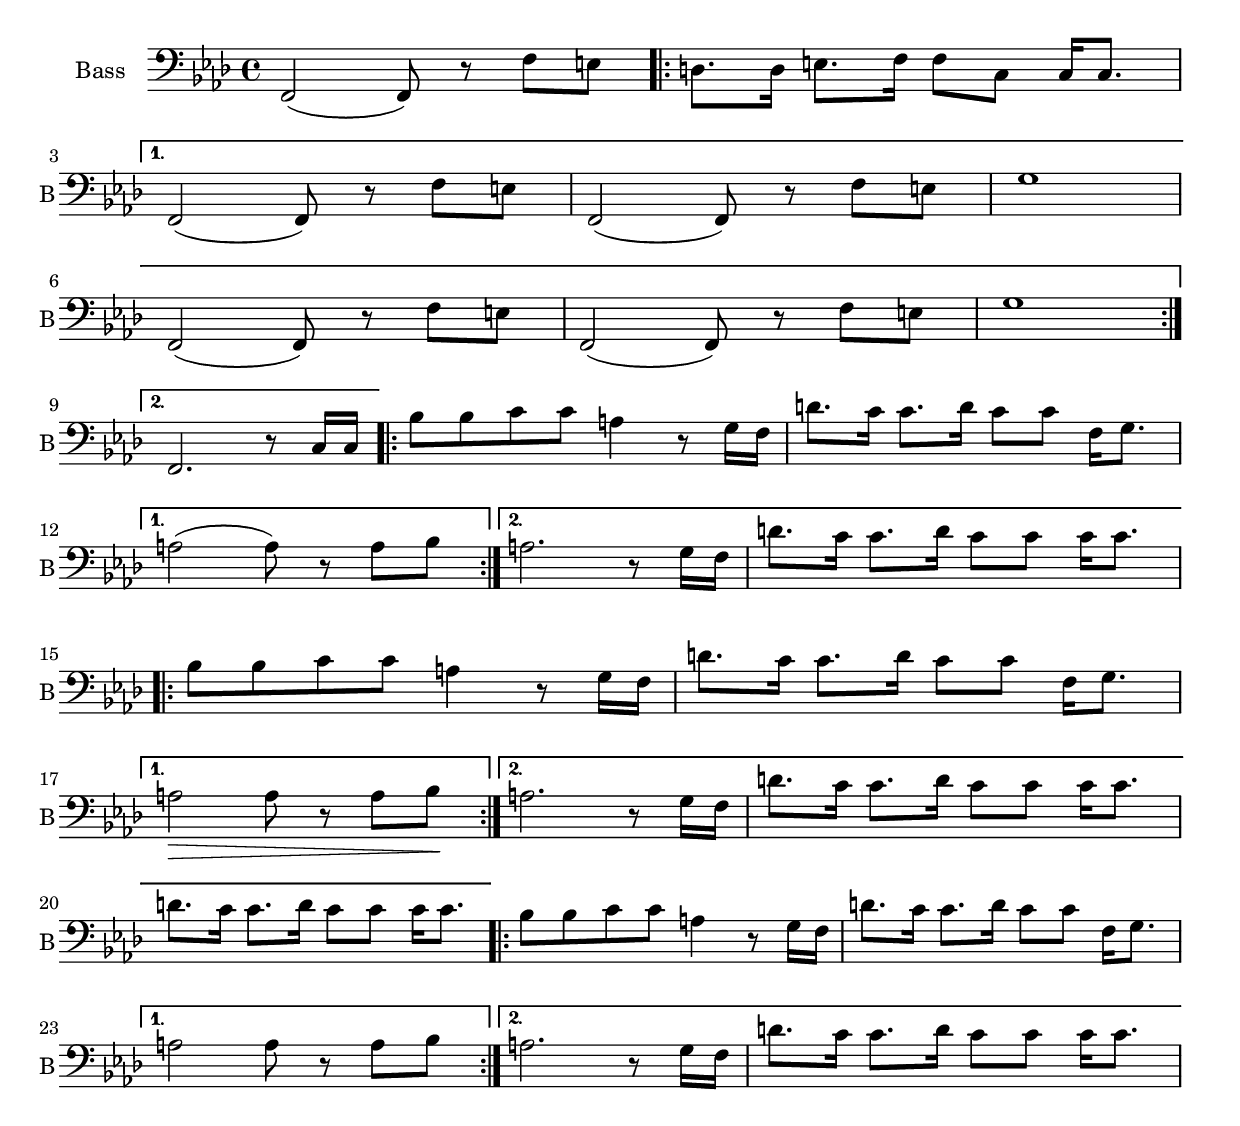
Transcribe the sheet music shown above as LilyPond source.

\version "1.7.16"

\header {
texidoc ="Broken volta spanners behave correctly at left edge in all cases."

}

%{


I recently discovered that although the following patch seemed to fix
the original complaint that it causes other problems (the following
tests were done in 1.3.116.

I have attached a file which has several break-volta interactions.

With the test file and unmodified 1.3.116 I see the following:

Bar 3 - 1st volta spanner centered on first note - prefer it to start
	closer to key signature (can live with this)
Bar 6 - 1st volta continuation - perfect
Bar 9 - 2nd volta spanner starts on left edge of key signature - prefer
	it to start right of key signature
Bar 12 	1st volta starts between first two slurred notes in measure -
	this is not acceptable
Bar 17	like above with hairpin.
Bar 23	like above (I had expected this to be OK)
Bar 20	2nd volta continuation perfect

With the test file and 1.3.116 modified as below I see the following:

Bar 3	Perfect
Bar 6	1st volta continuation starts with staff - oops
Bar 9  	2nd volta starts on papers left margin - OOPS!
Bar 12	Perfect
Bar 17 	Perfect
Bar 20	2nd volta continuation starts with staff - oops
Bar 23	Perfect

%}

voiceB = \notes {
    \clef bass
     \property Staff.instrument = "Bass"
     \property Staff.instr = "B"
     \key f \minor 
     \time 4/4  
    f,2 (   ) f,8    r8   f8    e8    
    \repeat  volta 2
    {
         d8.    d16    e8.    f16    f8    c8    c16    c8.    \break
    }
    \alternative
    {
        { 	
	    f,2 (   ) f,8    r8   f8    e8 
	    f,2 (   ) f,8    r8   f8    e8 
	    g1 \break   
	    f,2 (   ) f,8    r8   f8    e8 
	    f,2 (   ) f,8    r8   f8    e8 
	    g1 \break   
	}
        {   
	    f,2.    r8   c16    c16      | 
	}
    }
}
voiceC = \notes {
    \repeat volta 2
    {
     bes8    bes8    c'8    c'8    a4    r8   g16    f16      |
     d'8.    c'16    c'8.    d'16    c'8    c'8    f16    g8.    |
     \break
    }
    \alternative
    {
        {	a2 (   ) a8    r8   a8    bes8    }
        {	a2.    r8   g16    f16      |
     	d'8.   c'16   c'8.   d'16   c'8   c'8   c'16    c'8.    |
        }
    }
}
voiceD = \notes {
    \repeat volta 2
    {
     bes8    bes8    c'8    c'8    a4    r8   g16    f16      |
     d'8.    c'16    c'8.    d'16    c'8    c'8    f16    g8.    |
     \break
    }
    \alternative
    {
        {	a2 \> a8    r8   a8  \!  bes8    
	}
        {	a2.    r8   g16    f16      |
      	    d'8.   c'16   c'8.   d'16   c'8   c'8   c'16    c'8.    | \break
      	    d'8.   c'16   c'8.   d'16   c'8   c'8   c'16    c'8.    |
        }
    }
}
voiceE = \notes {
    \repeat volta 2
    {
     bes8    bes8    c'8    c'8    a4    r8   g16    f16      |
     d'8.    c'16    c'8.    d'16    c'8    c'8    f16    g8.    | \break
    }
    \alternative
    {
        {	
	    a2  a8    r8   a8    bes8    

	}
        {	
	    a2.    r8   g16    f16      |
      	    d'8.   c'16   c'8.   d'16   c'8   c'8   c'16    c'8.    | 
        }
    }
}
\score{
        \notes <


	\context Staff="4"
	{
	    \voiceB 
	    \voiceC
	    \break
	    \voiceD
	    \voiceE
	}

    >
	\paper {
	    \translator {
	    	 \StaffContext 
		 \consists Instrument_name_engraver
	    }
	}
}
%% new-chords-done %%
